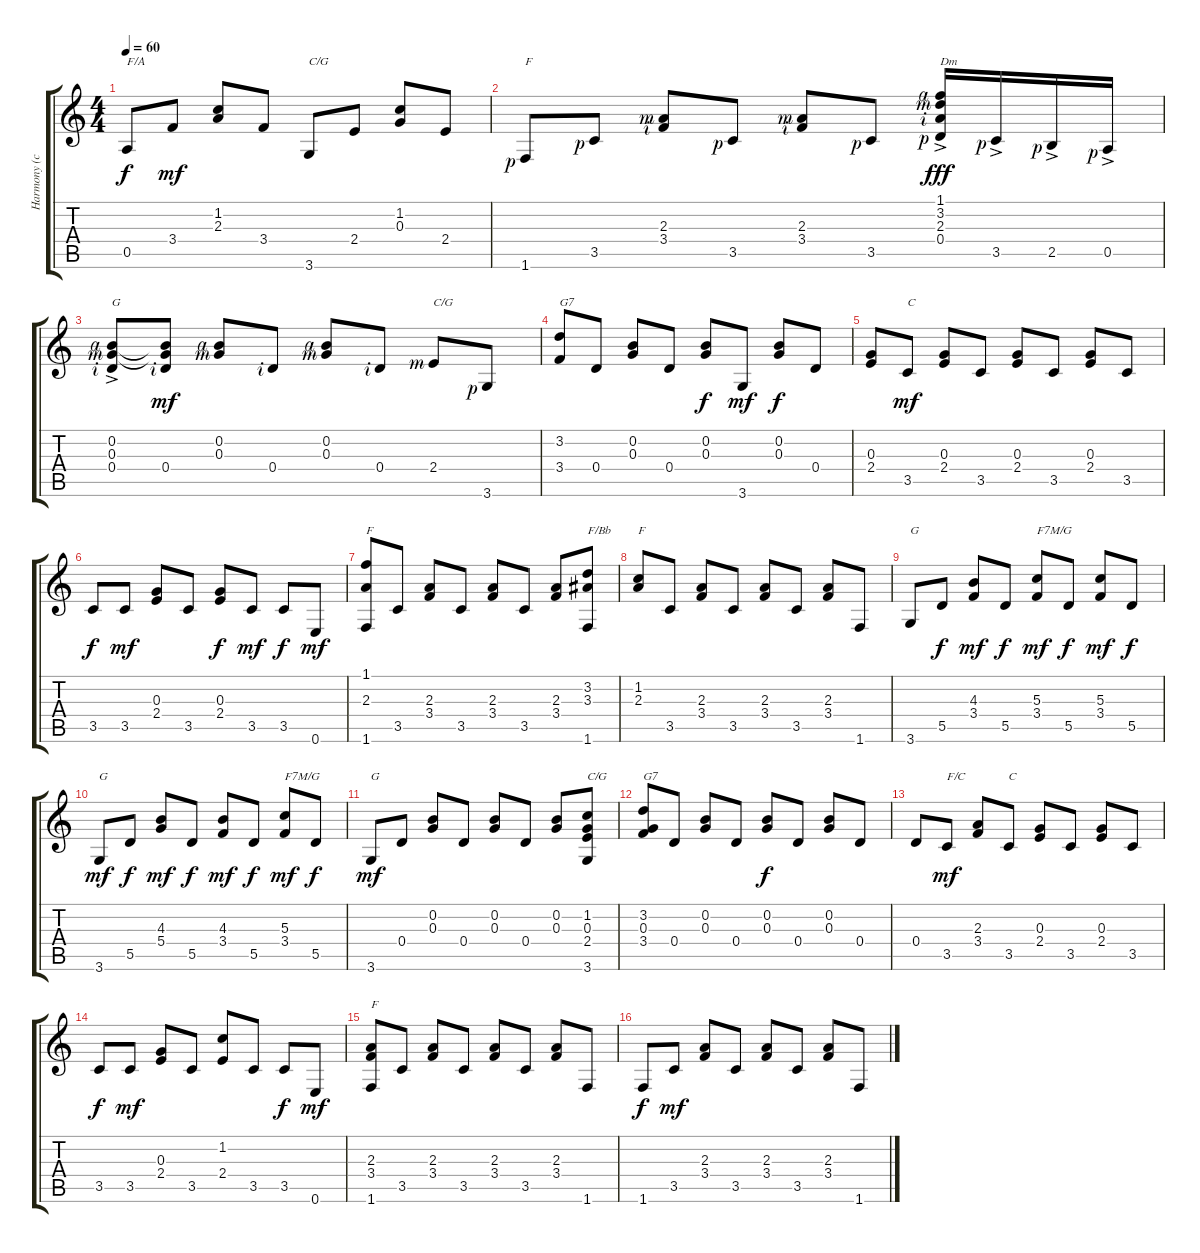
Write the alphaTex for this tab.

\track ("Harmony (chord arpeggios)" "Harmony (c") {instrument acousticguitarnylon}
\staff {score tabs}
\tuning (E4 B3 G3 D3 A2 E2) {hide}
\ts (4 4)
\tempo 60
\clef g2
\ks c
0.5.8{txt "F/A" dy f} 3.4.8{dy mf} (1.2 2.3).8 3.4.8 3.6.8{txt "C/G"} 2.4.8 (1.2 0.3).8 2.4.8 |
1.6{rf 1}.8{txt "F"} 3.5{rf 1}.8 (2.3{rf 3} 3.4{rf 2}).8 3.5{rf 1}.8 (2.3{rf 3} 3.4{rf 2}).8 3.5{rf 1}.8 (1.1{ac rf 4} 3.2{ac rf 3} 2.3{ac rf 2} 0.4{ac rf 1}).16{txt "Dm" dy fff} 3.5{ac rf 1}.16 2.5{ac rf 1}.16 0.5{ac rf 1}.16 |
(0.2{ac rf 4} 0.3{ac rf 3} 0.4{ac rf 2}).8{txt "G"} (0.2{t} 0.3{t} 0.4{rf 2}).8{dy mf} (0.2{rf 4} 0.3{rf 3}).8 0.4{rf 2}.8 (0.2{rf 4} 0.3{rf 3}).8 0.4{rf 2}.8 2.4{rf 3}.8{txt "C/G"} 3.6{rf 1}.8 |
(3.2 3.4).8{txt "G7"} 0.4.8 (0.2 0.3).8 0.4.8 (0.2 0.3).8{dy f} 3.6.8{dy mf} (0.2 0.3).8{dy f} 0.4.8 |
(0.3 2.4).8 3.5.8{txt "C" dy mf} (0.3 2.4).8 3.5.8 (0.3 2.4).8 3.5.8 (0.3 2.4).8 3.5.8 |
3.5.8{dy f} 3.5.8{dy mf} (0.3 2.4).8 3.5.8 (0.3 2.4).8{dy f} 3.5.8{dy mf} 3.5.8{dy f} 0.6.8{dy mf} |
(1.1 2.3 1.6).8{txt "F"} 3.5.8 (2.3 3.4).8 3.5.8 (2.3 3.4).8 3.5.8 (2.3 3.4).8 (3.2 3.3 1.6).8{txt "F/Bb"} |
(1.2 2.3).8{txt "F"} 3.5.8 (2.3 3.4).8 3.5.8 (2.3 3.4).8 3.5.8 (2.3 3.4).8 1.6.8 |
3.6.8{txt "G"} 5.5.8{dy f} (4.3 3.4).8{dy mf} 5.5.8{dy f} (5.3 3.4).8{txt "F7M/G" dy mf} 5.5.8{dy f} (5.3 3.4).8{dy mf} 5.5.8{dy f} |
3.6.8{txt "G" dy mf} 5.5.8{dy f} (4.3 5.4).8{dy mf} 5.5.8{dy f} (4.3 3.4).8{dy mf} 5.5.8{dy f} (5.3 3.4).8{txt "F7M/G" dy mf} 5.5.8{dy f} |
3.6.8{txt "G" dy mf} 0.4.8 (0.2 0.3).8 0.4.8 (0.2 0.3).8 0.4.8 (0.2 0.3).8 (1.2 0.3 2.4 3.6).8{txt "C/G"} |
(3.2 0.3 3.4).8{txt "G7"} 0.4.8 (0.2 0.3).8 0.4.8 (0.2 0.3).8{dy f} 0.4.8 (0.2 0.3).8 0.4.8 |
0.4.8 3.5.8{txt "F/C" dy mf} (2.3 3.4).8 3.5.8{txt "C"} (0.3 2.4).8 3.5.8 (0.3 2.4).8 3.5.8 |
3.5.8{dy f} 3.5.8{dy mf} (0.3 2.4).8 3.5.8 (1.2 2.4).8 3.5.8 3.5.8{dy f} 0.6.8{dy mf} |
(2.3 3.4 1.6).8{txt "F"} 3.5.8 (2.3 3.4).8 3.5.8 (2.3 3.4).8 3.5.8 (2.3 3.4).8 1.6.8 |
1.6.8{dy f} 3.5.8{dy mf} (2.3 3.4).8 3.5.8 (2.3 3.4).8 3.5.8 (2.3 3.4).8 1.6.8
